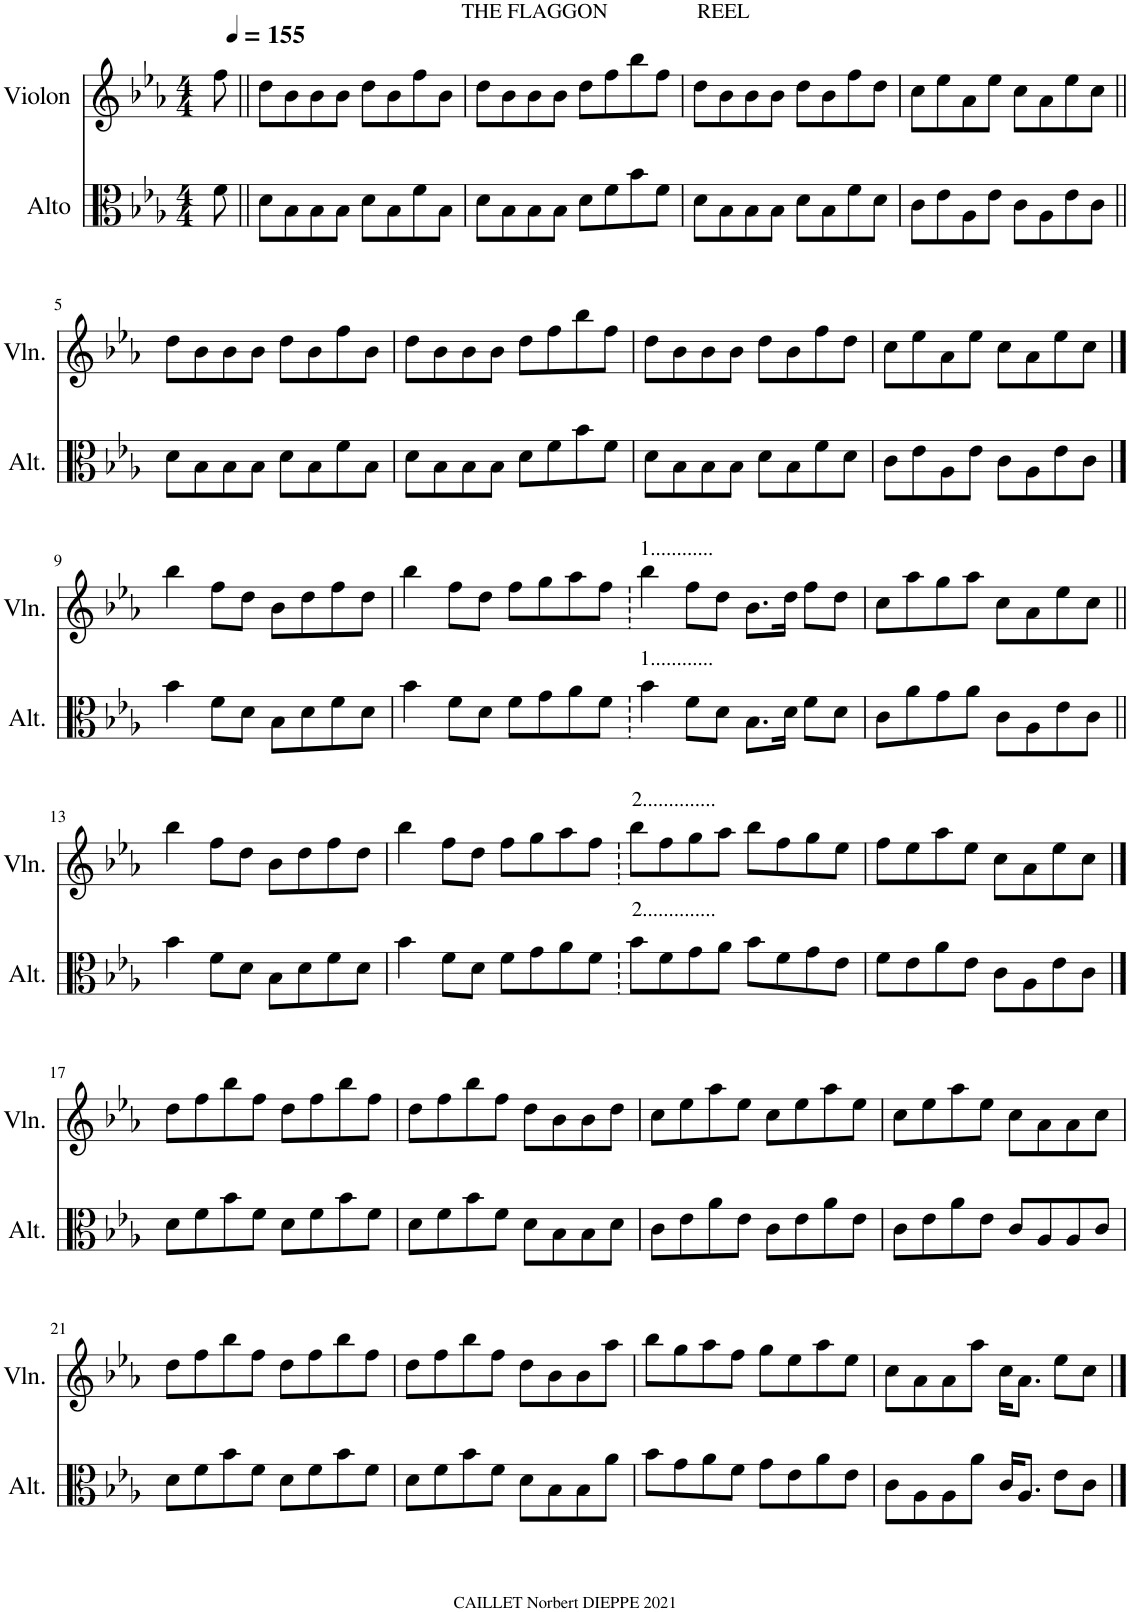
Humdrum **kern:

**kern	**kern
*part2	*part1
*staff2	*staff1
*I"Alto	*I"Violon
*I'Alt.	*I'Vln.
*clefC3	*clefG2
*k[b-e-a-]	*k[b-e-a-]
*M4/4	*M4/4
*MM155	*MM155
=	=
8f\	8ff\
=1||	=1||
8d\L	8dd\L
8B-\	8b-\
8B-\	8b-\
8B-\J	8b-\J
!	!LO:TX:a:t=THE FLAGGON
8d\L	8dd\L
8B-\	8b-\
8f\	8ff\
8B-\J	8b-\J
=2	=2
8d\L	8dd\L
8B-\	8b-\
8B-\	8b-\
8B-\J	8b-\J
8d\L	8dd\L
8f\	8ff\
8b-\	8bb-\
8f\J	8ff\J
=3	=3
!	!LO:TX:a:t=REEL
8d\L	8dd\L
8B-\	8b-\
8B-\	8b-\
8B-\J	8b-\J
8d\L	8dd\L
8B-\	8b-\
8f\	8ff\
8d\J	8dd\J
=4	=4
8c\L	8cc\L
8e-\	8ee-\
8A-\	8a-\
8e-\J	8ee-\J
8c\L	8cc\L
8A-\	8a-\
8e-\	8ee-\
8c\J	8cc\J
!!LO:LB:g=z
=5||	=5||
8d\L	8dd\L
8B-\	8b-\
8B-\	8b-\
8B-\J	8b-\J
8d\L	8dd\L
8B-\	8b-\
8f\	8ff\
8B-\J	8b-\J
=6	=6
8d\L	8dd\L
8B-\	8b-\
8B-\	8b-\
8B-\J	8b-\J
8d\L	8dd\L
8f\	8ff\
8b-\	8bb-\
8f\J	8ff\J
=7	=7
8d\L	8dd\L
8B-\	8b-\
8B-\	8b-\
8B-\J	8b-\J
8d\L	8dd\L
8B-\	8b-\
8f\	8ff\
8d\J	8dd\J
=8	=8
8c\L	8cc\L
8e-\	8ee-\
8A-\	8a-\
8e-\J	8ee-\J
8c\L	8cc\L
8A-\	8a-\
8e-\	8ee-\
8c\J	8cc\J
!!LO:LB:g=z
==9	==9
4b-\	4bb-\
8f\L	8ff\L
8d\J	8dd\J
8B-\L	8b-\L
8d\	8dd\
8f\	8ff\
8d\J	8dd\J
=10	=10
4b-\	4bb-\
8f\L	8ff\L
8d\J	8dd\J
8f\L	8ff\L
8g\	8gg\
8a-\	8aa-\
8f\J	8ff\J
=11	=11
!	!LO:TX:a:t=1............
!LO:TX:a:t=1............	!
4b-\	4bb-\
8f\L	8ff\L
8d\J	8dd\J
8.B-\L	8.b-\L
16d\Jk	16dd\Jk
8f\L	8ff\L
8d\J	8dd\J
=12	=12
8c\L	8cc\L
8a-\	8aa-\
8g\	8gg\
8a-\J	8aa-\J
8c\L	8cc\L
8A-\	8a-\
8e-\	8ee-\
8c\J	8cc\J
!!LO:LB:g=z
=13||	=13||
4b-\	4bb-\
8f\L	8ff\L
8d\J	8dd\J
8B-\L	8b-\L
8d\	8dd\
8f\	8ff\
8d\J	8dd\J
=14	=14
4b-\	4bb-\
8f\L	8ff\L
8d\J	8dd\J
8f\L	8ff\L
8g\	8gg\
8a-\	8aa-\
8f\J	8ff\J
=15	=15
!	!LO:TX:a:t=2..............
!LO:TX:a:t=2..............	!
8b-\L	8bb-\L
8f\	8ff\
8g\	8gg\
8a-\J	8aa-\J
8b-\L	8bb-\L
8f\	8ff\
8g\	8gg\
8e-\J	8ee-\J
=16	=16
8f\L	8ff\L
8e-\	8ee-\
8a-\	8aa-\
8e-\J	8ee-\J
8c\L	8cc\L
8A-\	8a-\
8e-\	8ee-\
8c\J	8cc\J
!!LO:LB:g=z
==17	==17
8d\L	8dd\L
8f\	8ff\
8b-\	8bb-\
8f\J	8ff\J
8d\L	8dd\L
8f\	8ff\
8b-\	8bb-\
8f\J	8ff\J
=18	=18
8d\L	8dd\L
8f\	8ff\
8b-\	8bb-\
8f\J	8ff\J
8d\L	8dd\L
8B-\	8b-\
8B-\	8b-\
8d\J	8dd\J
=19	=19
8c\L	8cc\L
8e-\	8ee-\
8a-\	8aa-\
8e-\J	8ee-\J
8c\L	8cc\L
8e-\	8ee-\
8a-\	8aa-\
8e-\J	8ee-\J
=20	=20
8c\L	8cc\L
8e-\	8ee-\
8a-\	8aa-\
8e-\J	8ee-\J
8c/L	8cc\L
8A-/	8a-\
8A-/	8a-\
8c/J	8cc\J
!!LO:LB:g=z
=21	=21
8d\L	8dd\L
8f\	8ff\
8b-\	8bb-\
8f\J	8ff\J
8d\L	8dd\L
8f\	8ff\
8b-\	8bb-\
8f\J	8ff\J
=22	=22
8d\L	8dd\L
8f\	8ff\
8b-\	8bb-\
8f\J	8ff\J
8d\L	8dd\L
8B-\	8b-\
8B-\	8b-\
8a-\J	8aa-\J
=23	=23
8b-\L	8bb-\L
8g\	8gg\
8a-\	8aa-\
8f\J	8ff\J
8g\L	8gg\L
8e-\	8ee-\
8a-\	8aa-\
8e-\J	8ee-\J
=24	=24
8c\L	8cc\L
8A-\	8a-\
8A-\	8a-\
8a-\J	8aa-\J
16c/KL	16cc\KL
8.A-/J	8.a-\J
8e-\L	8ee-\L
8c\J	8cc\J
==	==
*-	*-
